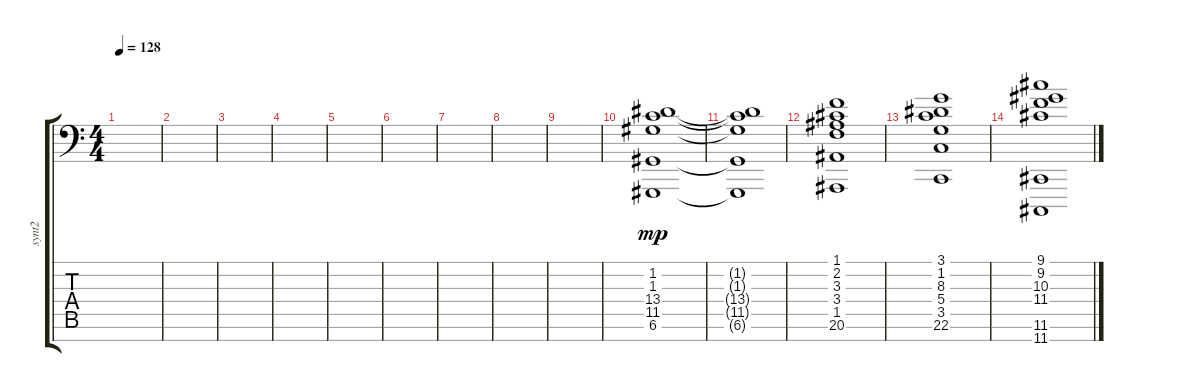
\track ("synt2" "synt2") {instrument lead2sawtooth}
\staff {score tabs}
\tuning (E4 B3 G3 D3 A1 D1 D0) {hide}
\ts (4 4)
\tempo 128
\clef f4
\ks c
|
|
|
|
|
|
|
|
|
(1.2 1.3 13.4 11.5 6.6).1{dy mp} |
(1.2{t} 1.3{t} 13.4{t} 11.5{t} 6.6{t}).1 |
(1.1 2.2 3.3 3.4 1.5 20.6).1 |
(3.1 1.2 8.3 5.4 3.5 22.6).1 |
(9.1 9.2 10.3 11.4 11.6 11.7).1
